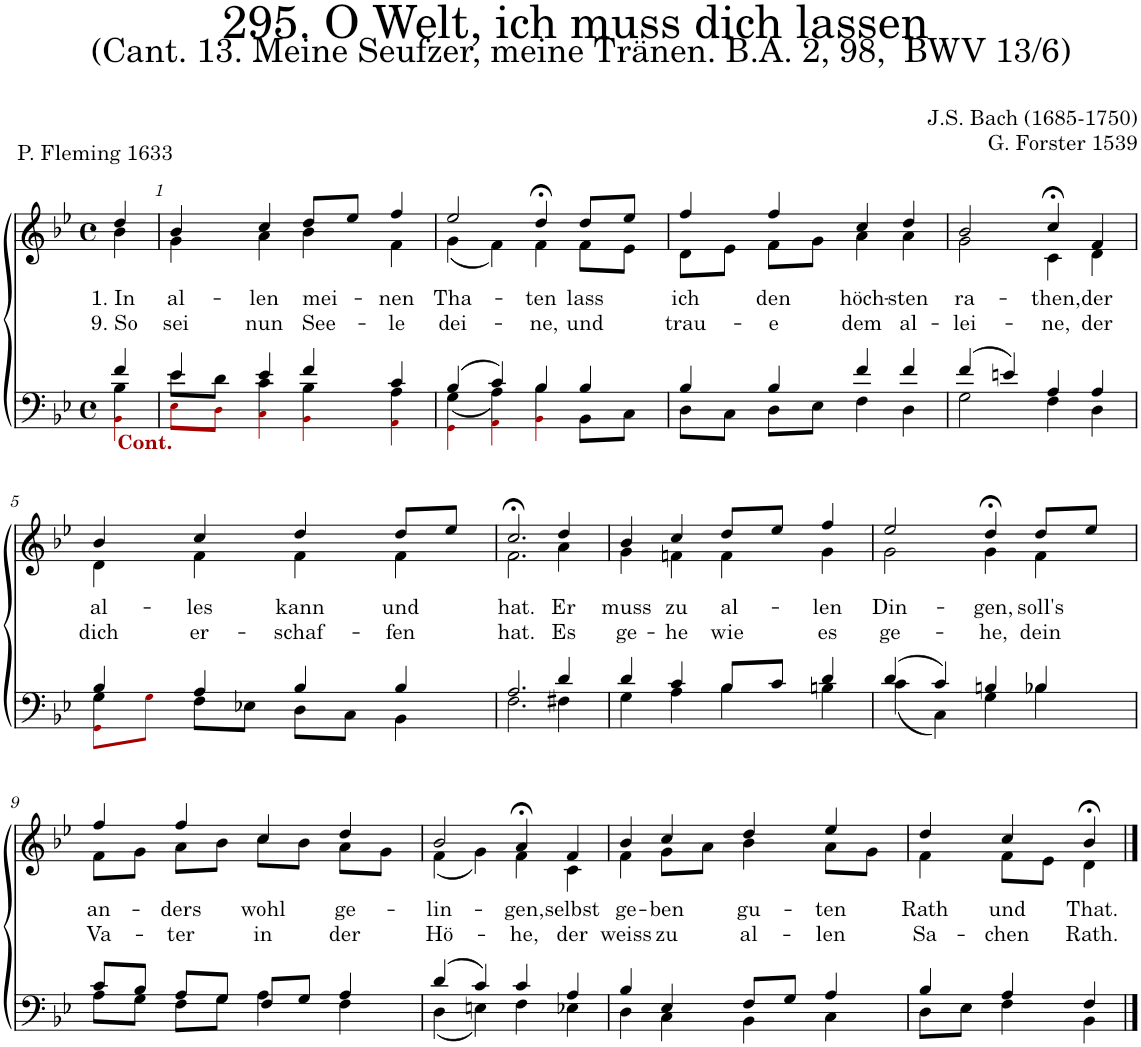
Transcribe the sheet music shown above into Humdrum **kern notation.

**kern	**kern	**text	**text
*part2	*part1	*part1	*part1
*staff2	*staff1	*staff1	*staff1
*I"Tenor/Bass	*I"Soprano/Alto	*	*
*clefF4	*clefG2	*	*
*k[b-e-]	*k[b-e-]	*	*
*M4/4	*M4/4	*	*
*met(c)	*met(c)	*	*
=	=	=	=
*^	*	*	*
*	*^	*	*	*
!LO:TX:b:B:color=#A40000:t=Cont.	!	!	!	!	!
!	!	!	!	!LO:LY:b	!LO:LY:b
*	*	*	*^	*	*
4f/	4B-\	4BB-i\	4dd/	4b-\	1. In	9. So
=1	=1	=1	=1	=1	=1	=1
!	!	!	!	!	!LO:LY:b	!LO:LY:b
4e-/	8e-\L	8E-i\L	4b-;</	4g\	al-	sei
.	8d\J	8Di\J	.	.	.	.
!	!	!	!	!	!LO:LY:b	!LO:LY:b
4e-/	4c\	4Ci\	4cc/	4a\	-len	nun
!	!	!	!	!	!LO:LY:b	!LO:LY:b
4f/	4B-\	4BB-i\	8dd;</L	4b-\	mei-	See-
.	.	.	8ee-/J	.	.	.
!	!	!	!	!	!LO:LY:b	!LO:LY:b
4c/	4A\	4AAi\	4ff/	4f\	-nen	-le
=2	=2	=2	=2	=2	=2	=2
!	!	!	!	!	!LO:LY:b	!LO:LY:b
(4B-/	(4G\	4GGi\	2ee-;</	(4g\	Tha-	dei-
4c/)	4A\)	4AAi\	.	4f\)	.	.
!	!	!	!	!	!LO:LY:b	!LO:LY:b
4B-/	4B-\	4BB-i\	4dd;<,/	4f\	-ten	-ne,
!	!	!	!	!	!LO:LY:b	!LO:LY:b
4B-/	8BB-\L	4ryy	8dd/L	8f\L	lass	und
.	8C\J	.	8ee-/J	8e-\J	.	.
*	*v	*v	*	*	*	*
=3	=3	=3	=3	=3	=3
!	!	!	!	!LO:LY:b	!LO:LY:b
4B-/	8D\L	4ff;</	8d\L	ich	trau-
.	8C\J	.	8e-\J	.	.
!	!	!	!	!LO:LY:b	!LO:LY:b
4B-/	8D\L	4ff/	8f\L	den	-e
.	8E-\J	.	8g\J	.	.
!	!	!	!	!LO:LY:b	!LO:LY:b
4f/	4F\	4cc;</	4a\	höch-	dem
!	!	!	!	!LO:LY:b	!LO:LY:b
4f/	4D\	4dd/	4a\	-sten	al-
=4	=4	=4	=4	=4	=4
!	!	!	!	!LO:LY:b	!LO:LY:b
(4f/	2G\	2b-;</	2g\	ra-	-lei-
4en/)	.	.	.	.	.
!	!	!	!	!LO:LY:b	!LO:LY:b
4A/	4F\	4cc;<,/	4c\	-then,	-ne,
!	!	!	!	!LO:LY:b	!LO:LY:b
4A/	4D\	4f/	4d\	der	der
!!LO:LB:g=z	!!
=5	=5	=5	=5	=5	=5
*	*^	*	*	*	*
!	!	!	!	!	!LO:LY:b	!LO:LY:b
4B-/	4G\	8GGi\L	4b-;</	4d\	al-	dich
.	.	8Gi\J	.	.	.	.
!	!	!	!	!	!LO:LY:b	!LO:LY:b
4A/	8F\L	2.ryy	4cc/	4f\	-les	er-
.	8E-X\J	.	.	.	.	.
!	!	!	!	!	!LO:LY:b	!LO:LY:b
4B-/	8D\L	.	4dd/	4f\	kann	-schaf-
.	8C\J	.	.	.	.	.
!	!	!	!	!	!LO:LY:b	!LO:LY:b
4B-/	4BB-\	.	8dd/L	4f\	und	-fen
.	.	.	8ee-/J	.	.	.
*	*v	*v	*	*	*	*
=6	=6	=6	=6	=6	=6
!	!	!	!	!LO:LY:b	!LO:LY:b
2.A/	2.F\	2.cc;<,/	2.f\	hat.	hat.
!	!	!	!	!LO:LY:b	!LO:LY:b
4d/	4F#X\	4dd/	4a\	Er	Es
=7	=7	=7	=7	=7	=7
!	!	!	!	!LO:LY:b	!LO:LY:b
4d/	4G\	4b-;</	4g\	muss	ge-
!	!	!	!	!LO:LY:b	!LO:LY:b
4c/	4A\	4cc/	4fn\	zu	-he
!	!	!	!	!LO:LY:b	!LO:LY:b
8B-/L	4B-\	8dd/L	4f\	al-	wie
8c/J	.	8ee-/J	.	.	.
!	!	!	!	!LO:LY:b	!LO:LY:b
4d/	4Bn\	4ff/	4g\	-len	es
=8	=8	=8	=8	=8	=8
!	!	!	!	!LO:LY:b	!LO:LY:b
(4d/	(4c\	2ee-/	2g\	Din-	ge-
4c/)	4C\)	.	.	.	.
!	!	!	!	!LO:LY:b	!LO:LY:b
4Bn/	4G\	4dd;<,/	4g\	-gen,	-he,
!	!	!	!	!LO:LY:b	!LO:LY:b
4B-X/	4B-\	8dd/L	4f\	soll's	dein
.	.	8ee-/J	.	.	.
!!LO:LB:g=z	!!
=9	=9	=9	=9	=9	=9
!	!	!	!	!LO:LY:b	!LO:LY:b
8c/L	8A\L	4ff/	8f\L	an-	Va-
8B-/J	8G\J	.	8g\J	.	.
!	!	!	!	!LO:LY:b	!LO:LY:b
8A/L	8F\L	4ff/	8a\L	-ders	-ter
8G/J	8G\J	.	8b-\J	.	.
!	!	!	!	!LO:LY:b	!LO:LY:b
8F/L	4A\	4cc/	8cc\L	wohl	in
8G/J	.	.	8b-\J	.	.
!	!	!	!	!LO:LY:b	!LO:LY:b
4A/	4F\	4dd/	8a\L	ge-	der
.	.	.	8g\J	.	.
=10	=10	=10	=10	=10	=10
!	!	!	!	!LO:LY:b	!LO:LY:b
(4d/	(4D\	2b-/	(4f\	-lin-	Hö-
4c/)	4En\)	.	4g\)	.	.
!	!	!	!	!LO:LY:b	!LO:LY:b
4c/	4F\	4a;<,/	4f\	-gen,	-he,
!	!	!	!	!LO:LY:b	!LO:LY:b
4A/	4E-X\	4f/	4c\	selbst	der
=11	=11	=11	=11	=11	=11
!	!	!	!	!LO:LY:b	!LO:LY:b
4B-/	4D\	4b-;</	4f\	ge-	weiss
!	!	!	!	!LO:LY:b	!LO:LY:b
4E-/	4C\	4cc/	8g\L	-ben	zu
.	.	.	8a\J	.	.
!	!	!	!	!LO:LY:b	!LO:LY:b
8F/L	4BB-\	4dd/	4b-\	gu-	al-
8G/J	.	.	.	.	.
!	!	!	!	!LO:LY:b	!LO:LY:b
4A/	4C\	4ee-/	8a\L	-ten	-len
.	.	.	8g\J	.	.
=12	=12	=12	=12	=12	=12
!	!	!	!	!LO:LY:b	!LO:LY:b
4B-/	8D\L	4dd;</	4f\	Rath	Sa-
.	8E-\J	.	.	.	.
!	!	!	!	!LO:LY:b	!LO:LY:b
4A/	4F\	4cc/	8f\L	und	-chen
.	.	.	8e-\J	.	.
!	!	!	!	!LO:LY:b	!LO:LY:b
4F/	4BB-\	4b-;</	4d\	That.	Rath.
*v	*v	*	*	*	*
*	*v	*v	*	*
==	==	==	==
*-	*-	*-	*-
